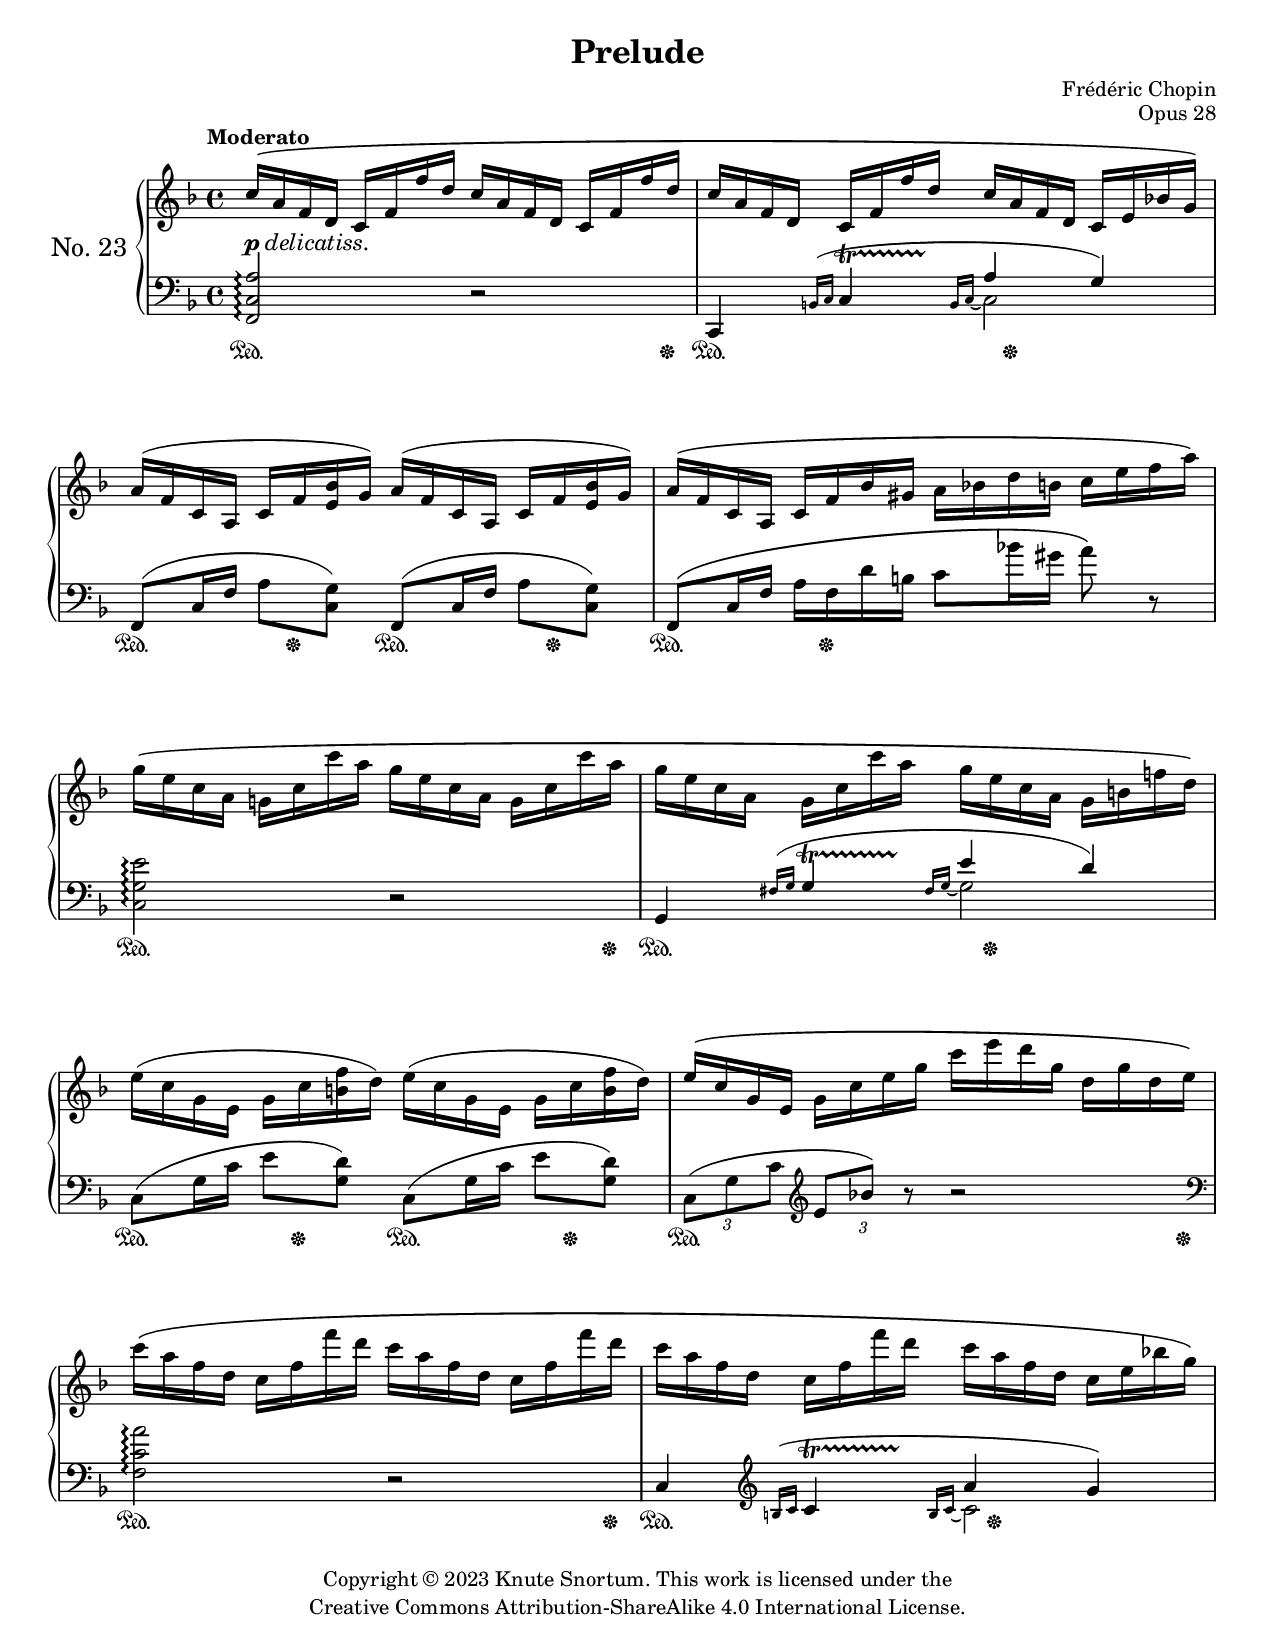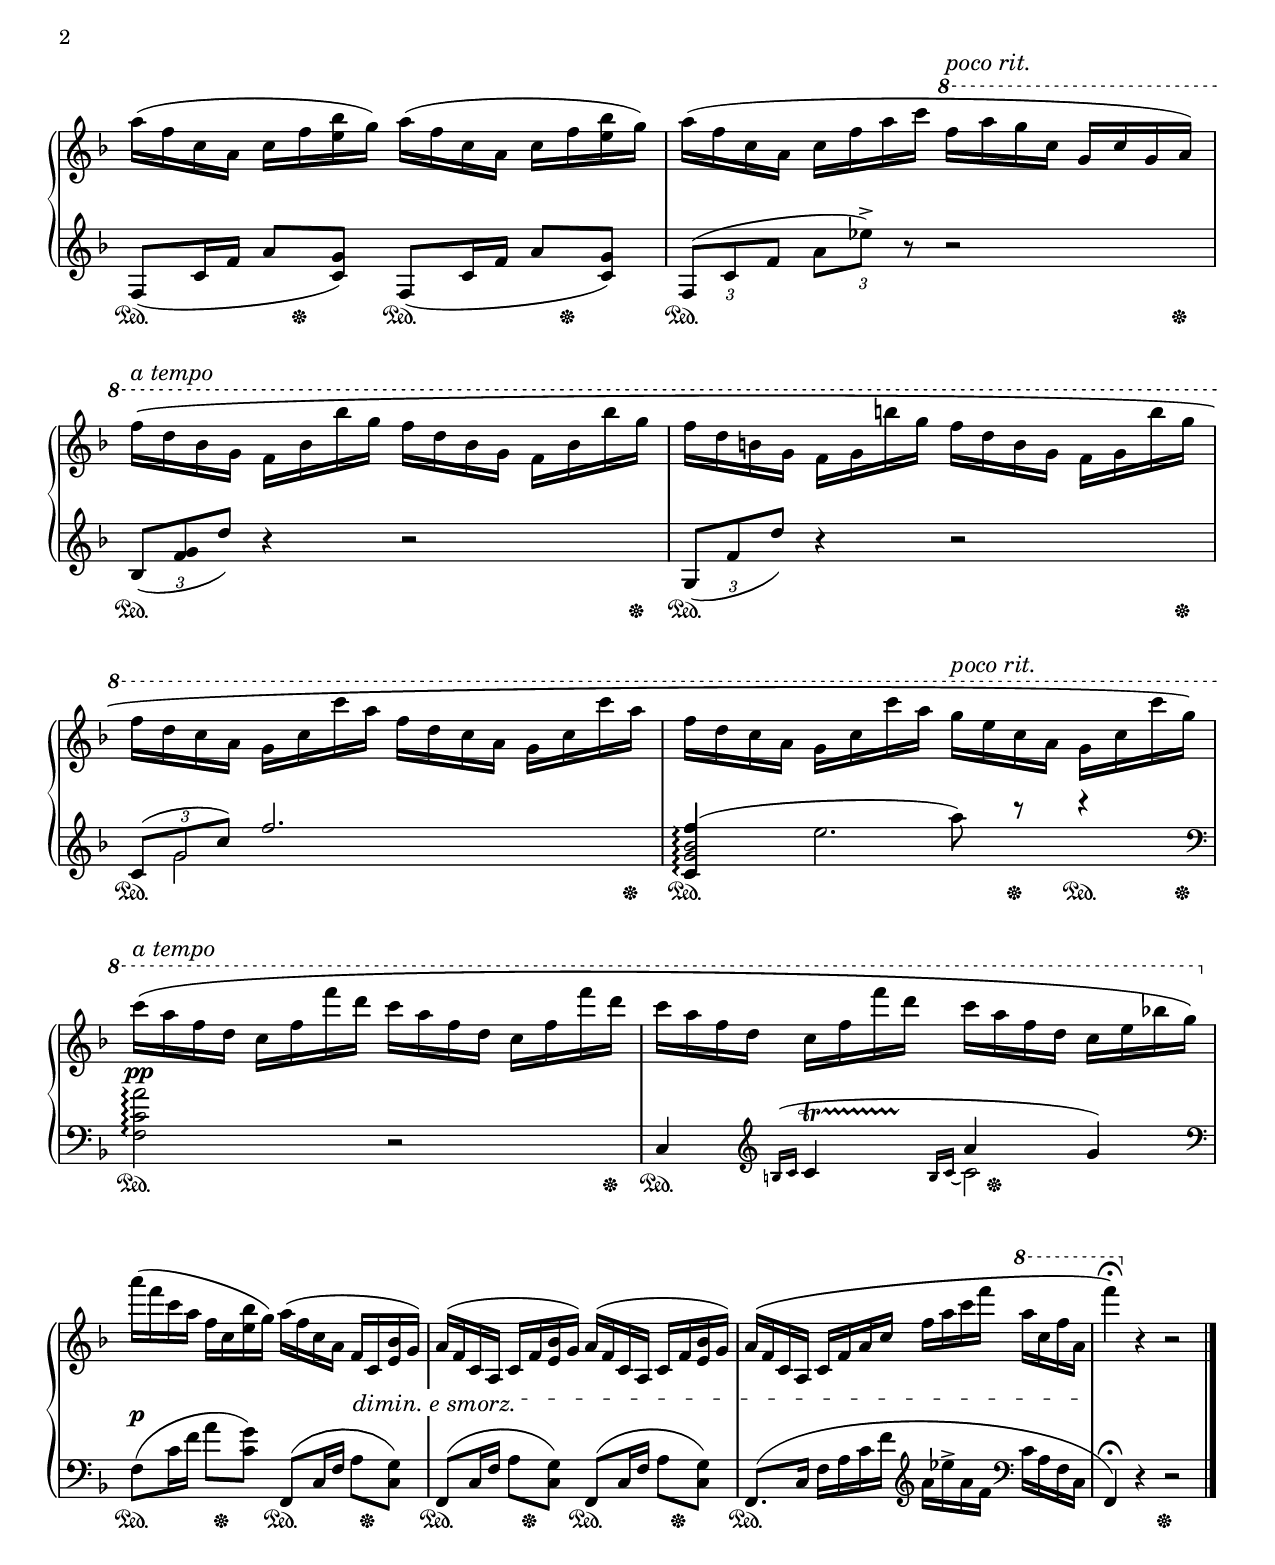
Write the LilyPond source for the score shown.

\version "2.24.0"

\include "includes/header-paper.ily"
%...+....1....+....2....+....3....+....4....+....5....+....6....+....7....+....

\version "2.22.2"
\language "english"

\include "global-variables.ily"

%%% Positions and shapes %%%

slurPositionsA = \tweak positions #'(4 . 4) \etc
slurPositionsB = \tweak positions #'(5 . 5) \etc
slurPositionsC = \tweak positions #'(4 . 3) \etc

moveTrillA = \tweak Y-offset 5 \etc

%%% Music %%%

global = {
  \time 4/4
  \key f \major
  \accidentalStyle piano
}

rightHand = \relative {
  \clef treble
  \global
  \set Score.tempoHideNote = ##t 
  \tempo "Moderato" 4 = 98

  c''16^\( a f d  c f f' d  c a f d  c f f' d |
  c16 a f d  c f f' d  c a f d  c e bf' g\) |
  a16^( f c a  c f <e bf'> g)  a^( f c a  c f <e bf'> g) |
  a16^\( f c a  c f bf gs  a bf d b  c e f a\) |
  g16\( e c a  g c c' a  g e c a  g c c' a |
  g16 e c a  g c c' a  g e c a  g b f' d\) |
  \stemDown e16( c g e  g c <b f'> d)  e( c g e  \stemNeutral g c <b f'> d) |
  e16\( c g e  g c e g  c e d g,  d g d e\) |
  
  \barNumberCheck 9
  c'16^\( a f d  c f f' d  c a f d  c f f' d |
  c16 a f d  c f f' d  c a f d  c e bf' g\) |
  a16^( f c a  c f <e bf'> g)  a^( f c a  c f <e bf'> g) |
  a16^( f c a  c f a c  \ottava 1 f^\pocoRit a g c,  g c g a) |
  f'16\(^\aTempo d bf g  f bf bf' g  f d bf g  f bf bf' g |
  f16 d b g  f g b' g  f d b g  f g b' g |
  f16 d c a  g c c' a  f d c a  g c c' a |
  f16 d c a  g c c' a  g^\pocoRit e c a  g c c' g\) |
  
  \barNumberCheck 17
  c16^\(^\aTempo a f d  c f f' d  c a f d  c f f' d |
  c16 a f d  c f f' d  c a f d  c e bf' g\) | \break
  \ottava 0 a16( f c a  f c <e bf'> g)  a( f c a  f c <e bf'> g) |
  a16^( f c a  c f <e bf'> g)  a^( f c a  c f <e bf'> g) |
  a16\( f c a  c f a c  f a c f  \ottava 1 a c, f a, |
  f''4\)\fermata \ottava 0 r r2 |
  \bar "|."
}

leftHand = \relative {
  \clef bass
  \global
  \omit TupletBracket
  \mergeDifferentlyHeadedOn

  <f, c' a'>2\arpeggio r |
  <<
    { 
      c4 \grace { b'16-\slurPositionsA([ c] } \trillInsideSlur 
        c4*3/4\startTrillSpan s16\stopTrillSpan a'4 g) 
    }
    \\
    { 
      s2 \stemUp \grace { b,16[ c]~ } \stemDown c2 
    }
  >> |
  f,8( c'16 f a8 <c, g'>) f,( c'16 f a8 <c, g'>) |
  f,8\( c'16 f  a f d' b  c8 bf'16 gs  a8\) r |
  <c,, g' e'>2\arpeggio r |
  <<
    { 
      g4 \grace { fs'16-\slurPositionsB([ g] } \trillInsideSlur 
        g4*3/4-\moveTrillA\startTrillSpan s16\stopTrillSpan e'4 d) 
    }
    \\
    { 
      s2 \stemUp \grace { fs,16[ g]~ } \stemDown g2 
    }
  >> |
  c,8( g'16 c e8 <g, d'>)  c,8( g'16 c e8 <g, d'>) |
  \tupletDown
  \tuplet 3/2 4 { c,( g' c \clef treble e bf') r } r2 |
  
  \barNumberCheck 9
  \clef bass <f, c' a'>2\arpeggio r |
  <<
    { 
      c4 \clef treble \grace { b'16-\slurPositionsC([ c] } \trillInsideSlur
        c4*3/4\startTrillSpan s16\stopTrillSpan a'4 g) 
    }
    \\
    { 
      s2 \stemUp \grace { b,16[ c]~ } \stemDown c2 
    }
  >> |
  f,8( c'16 f a8 <c, g'>) f,( c'16 f a8 <c, g'>) |
  \tuplet 3/2 4 { f,8( c' f a ef'->) r } r2 |
  \tuplet 3/2 { bf,8( <f' g> d') } r4 r2 |
  \tuplet 3/2 { g,,8( f' d') } r4 r2 |
  <<
    { \tuplet 3/2 { c,8( g' c) } f2. | }
    \\
    { \omit TupletNumber \tuplet 3/2 { s8 g,2*5/6 } s2 }
  >> 
  <<
    { <c, g' bf f'>2(\arpeggio \stemDown a''8) r8 r4 }
    \\
    { \stemUp <c,, f'>4 \stemDown e'2. }
  >> |
  
  \barNumberCheck 17
  \clef bass <f,, c' a'>2\arpeggio r |
  <<
    { 
      c4 \clef treble \grace { b'16-\slurPositionsC([ c] } \trillInsideSlur
        c4*3/4\startTrillSpan s16\stopTrillSpan a'4 g) 
    }
    \\
    { 
      s2 \stemUp \grace { b,16[ c]~ } \stemDown c2 
    }
  >> |
  \clef bass f,8( c'16 f a8 <c, g'>) f,,( c'16 f a8 <c, g'>) |
  f,8( c'16 f a8 <c, g'>)  f,( c'16 f a8 <c, g'>) |
  f,8.( c'16  f a c f  \clef treble \stemDown a ef'-> a, f  
    \clef bass c a f c |
  \stemUp f,4)\fermata r r2 |
}

dynamics = {
  \override TextScript.Y-offset = -0.5
  
  \tag layout { s1^\pDelicatiss | }
  \tag midi   { s1\p | }
  s1 * 7 | 
  
  \barNumberCheck 9
  s1 * 8 |
  
  \barNumberCheck 17
  s1\pp |
  s1 |
  s2.\p \diminESmorz s4\startTextSpan |
  s1 |
  s2... s16\stopTextSpan |
  s1 |
}

pedal = {
  s2...\sustainOn s16\sustainOff |
  s2\sustainOn s16 s\sustainOff s4. |
  s4\sustainOn s16 s8.\sustainOff s4\sustainOn s16 s8.\sustainOff |
  s4\sustainOn s16 s8.\sustainOff s2 |
  s2...\sustainOn s16\sustainOff |
  s2\sustainOn s16 s\sustainOff s4. |
  s4\sustainOn s16 s8.\sustainOff s4\sustainOn s16 s8.\sustainOff |
  s2...\sustainOn s16\sustainOff |
  
  \barNumberCheck 9
  s2...\sustainOn s16\sustainOff |
  s2\sustainOn s16 s\sustainOff s4. |
  s4\sustainOn s16 s8.\sustainOff s4\sustainOn s16 s8.\sustainOff |
  \repeat unfold 4 { s2...\sustainOn s16\sustainOff | }
  s2\sustainOn s8 s\sustainOff s8.\sustainOn s16\sustainOff |
  
  \barNumberCheck 17
  s2...\sustainOn s16\sustainOff |
  s2\sustainOn s16 s\sustainOff s4. |
  s4\sustainOn s16 s8.\sustainOff s4\sustainOn s16 s8.\sustainOff |
  s4\sustainOn s16 s8.\sustainOff s4\sustainOn s16 s8.\sustainOff |
  s1\sustainOn |
  s2 s\sustainOff |
}

preludeTwentyThreeMusic = \score { 
  \keepWithTag #'layout
  \new PianoStaff \with { 
    instrumentName = \markup \huge "No. 23"
    connectArpeggios = ##t
  } <<
    \new Staff = "upper" \rightHand
    \new Dynamics \dynamics
    \new Staff = "lower" \leftHand
    \new Dynamics \pedal
  >>
  \layout {}
}

preludeTwentyThreeMidi = \book {
  \bookOutputName "prelude-op28-no23"
  \score { 
    \keepWithTag #'midi
    <<
      \new Staff = "upper" << \rightHand \dynamics \pedal >> 
      \new Staff = "lower" << \leftHand \dynamics \pedal >> 
    >>
    \midi {}
  }
}


\header {
  title = "Prelude"
  opus = "Opus 28"
  composer = "Frédéric Chopin"
}

\paper {
  two-sided = ##f
}

\preludeTwentyThreeMusic
\preludeTwentyThreeMidi
